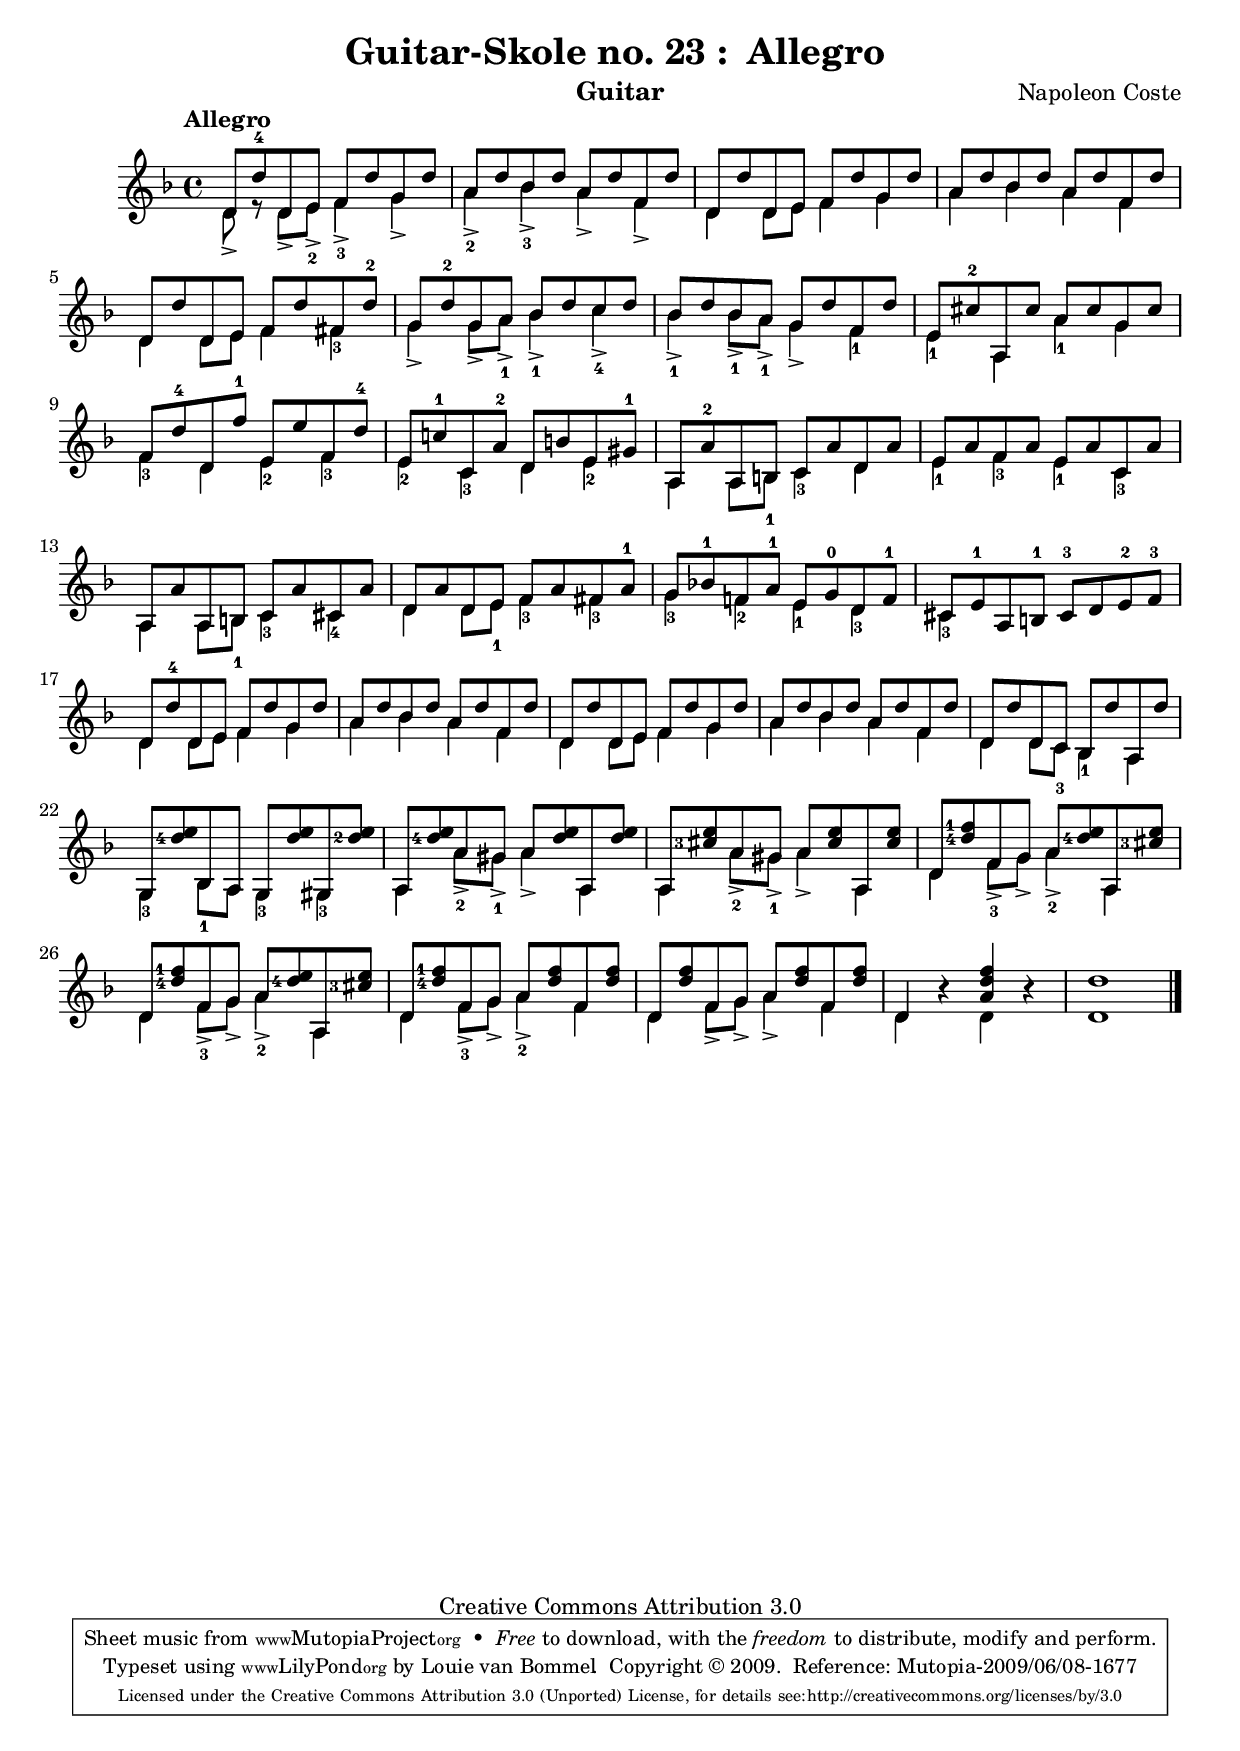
\version "2.12.2"
\header
{
  dedication = ""
  subtitle = ""
  subsubtitle = ""
  poet = ""
  instrument = "Guitar"
  meter = ""
  arranger = ""
  piece = ""
  opus = ""
  breakbefore = ##f
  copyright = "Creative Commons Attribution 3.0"
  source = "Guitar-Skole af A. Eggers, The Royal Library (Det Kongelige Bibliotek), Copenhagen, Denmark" 
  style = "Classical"
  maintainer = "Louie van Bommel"
  composer="Napoleon Coste"
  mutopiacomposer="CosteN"
  title="Guitar-Skole no. 23 :  Allegro "
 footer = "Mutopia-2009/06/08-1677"
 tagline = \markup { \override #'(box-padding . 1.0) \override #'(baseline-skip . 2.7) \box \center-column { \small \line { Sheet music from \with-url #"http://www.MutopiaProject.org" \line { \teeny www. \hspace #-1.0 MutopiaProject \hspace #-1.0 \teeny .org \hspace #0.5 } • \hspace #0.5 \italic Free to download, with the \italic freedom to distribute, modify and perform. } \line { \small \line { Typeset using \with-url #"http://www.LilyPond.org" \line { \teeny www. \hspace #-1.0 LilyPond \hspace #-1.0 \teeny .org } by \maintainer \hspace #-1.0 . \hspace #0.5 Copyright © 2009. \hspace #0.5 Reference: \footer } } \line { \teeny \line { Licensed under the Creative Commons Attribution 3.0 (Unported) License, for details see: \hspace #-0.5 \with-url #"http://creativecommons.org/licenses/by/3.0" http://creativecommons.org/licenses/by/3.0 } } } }
}
\include "generic-paper-section.ly"
\include "generic-layout-section.ly"
\include "guitar-skole-defines-section.ly"
%%%%%%%%%%%%%%%%%%%%%%%%%%%%%Start Music%%%%%%%%%%%%%%%

staffOneVoiceOneNotes =
{
  \key d \minor
  \time 4/4
  \tempo "Allegro" 4=120
  %1
  d'8 d''8-4 d'8 e'8 f'8 d''8 g'8 d''8 
  %2
  a'8 d''8 bes'8 d''8 a'8 d''8 f'8 d''8 
  %3
  d'8 d''8 d'8 e'8 f'8 d''8 g'8 d''8 
  %4
  a'8 d''8 bes'8 d''8 a'8 d''8 f'8 d''8 \myBreak
  %5
  d'8 d''8 d'8 e'8 f'8 d''8 fis'!8 d''8-2 
  %6
  g'8 d''8-2 g'8 a'8 bes'8 d''8 c''8 d''8 
  %7
  bes'8 d''8 bes'8 a'8 g'8 d''8 f'8 d''8 
  %8
  e'8 cis''!8-2 a8 cis''8 a'8 cis''8 g'8 cis''8 \myBreak
  %9
  f'8 d''8-4 d'8 f''8-1 e'8 e''8 f'8 d''8-4 
  %10
  e'8 c''!8-1 c'8 a'8-2 d'8 b'!8 e'8 gis'!8-1 
  %11
  a8 a'8-2 a8 b!8 c'8 a'8 d'8 a'8 
  %12
  e'8 a'8 f'8 a'8 e'8 a'8 c'8 a'8 \myBreak
  %13
  a8 a'8 a8 b!8 c'8 a'8 cis'!8 a'8 
  %14
  d'8 a'8 d'8 e'8 f'8 a'8 fis'!8 a'8-1 
  %15
  g'8 bes'!8-1 f'!8 a'8-1 e'8 g'8-0 d'8 f'8-1 
  %16
  cis'!8 e'8-1 a8 b!8-1 cis'8-3 d'8 e'8-2 f'8-3 \myBreak
  %17
  d'8 d''8-4 d'8 e'8 f'8 d''8 g'8 d''8 
  %18
  a'8 d''8 bes'8 d''8 a'8 d''8 f'8 d''8 
  %19
  d'8 d''8 d'8 e'8 f'8 d''8 g'8 d''8 
  %20
  a'8 d''8 bes'8 d''8 a'8 d''8 f'8 d''8 
  %21
  d'8 d''8 d'8 c'8 bes8 d''8 a8 d''8 \myBreak
  %22
  g8 <d''-4 e''>8 bes8 a8 g8 <d'' e''>8 gis!8 <d''-2 e''>8 
  %23
  a8 <d''-4 e''>8 a'8 gis'!8 a'8 <d'' e''>8 a8 <d'' e''>8 
  %24
  a8 <cis''!-3 e''>8 a'8 gis'!8 a'8 <cis'' e''>8 a8 <cis'' e''>8 
  %25
  d'8 <d''-4 f''-1>8 f'8 g'8 a'8 <d''-4 e''>8 a8
  <cis''!-3 e''>8 \myBreak
  %26
  d'8 <d''-4 f''-1>8 f'8 g'8 a'8 <d''-4 e''>8 a8 <cis''!-3 e''>8 
  %27
  d'8 <d''-4 f''-1>8 f'8 g'8 a'8 <d'' f''>8 f'8 <d'' f''>8 
  %28
  d'8 <d'' f''>8 f'8 g'8 a'8 <d'' f''>8 f'8 <d'' f''>8 
  %29
  d'4 b'\rest <a' d'' f''>4 b'\rest 
  %30
  <d' d''>1 \bar "|."
}
staffOneVoiceTwoNotes =
{
  %1
  d'8-> r8 d'8-> e'8-2-> f'4-3-> g'4->
  %2
  a'4-2-> bes'4-3-> a'4-> f'4-> 
  %3
  d'4 d'8 e'8 f'4 g'4 
  %4
  a'4 bes'4 a'4 f'4 
  %5
  d'4 d'8 e'8 f'4 fis'!4-3
  %6
  g'4-> g'8-> a'8-1-> bes'4-1-> c''4-4-> 
  %7
  bes'4-1-> bes'8-1-> a'8-1-> g'4-> f'4-1
  %8
  e'4-1 a4 a'4-1 g'4 
  %9
  f'4-3 d'4 e'4-2 f'4-3 
  %10
  e'4-2 c'4-3 d'4 e'4-2 
  %11
  a4 a8 b!8-1 c'4-3 d'4 
  %12
  e'4-1 f'4-3 e'4-1 c'4-3 
  %13
  a4 a8 b!8-1 c'4-3 cis'!4-4
  %14
  d'4 d'8 e'8-1 f'4-3 fis'!4-3 
  %15
  g'4-3 f'!4-2 e'4-1 d'4-3 
  %16
  cis'4-3 s4 s2 
  %17
  d'4 d'8 e'8 f'4 g'4 
  %18
  a'4 bes'4 a'4 f'4 
  %19
  d'4 d'8 e'8 f'4 g'4 
  %20
  a'4 bes'4 a'4 f'4 
  %21
  d'4 d'8 c'8-3 bes4-1 a4 
  %22
  g4-3 bes8-1 a8 g4-3 g4-3 
  %23
  a4 a'8-2-> gis'!8-1-> a'4-> a4 
  %24
  a4 a'8-2-> gis'!8-1-> a'4-> a4 
  %25
  d'4 f'8-3-> g'8-> a'4-2-> a4 
  %26
  d'4 f'8-3-> g'8-> a'4-2-> a4 
  %27
  d'4 f'8-3-> g'8-> a'4-2-> f'4 
  %28
  d'4 f'8-> g'8-> a'4-> f'4 
  %29
  d'4 s4 d'4 s4 
  %30
  s1 
}
staffOneVoiceThreeNotes =
{
}
staffOneVoiceFourNotes =
{
}
staffTwoVoiceOneNotes =
{
}
staffTwoVoiceTwoNotes =
{
}
staffTwoVoiceThreeNotes =
{
}
staffTwoVoiceFourNotes =
{
}

myChords = \chordmode
{
}
myMainWords = \lyricmode
{
}

%%%%%%%%%%%%%%%%%%%%%%%%%%%%%End of Music%%%%%%%%%%%%%%

\include "generic-score-section.ly"
